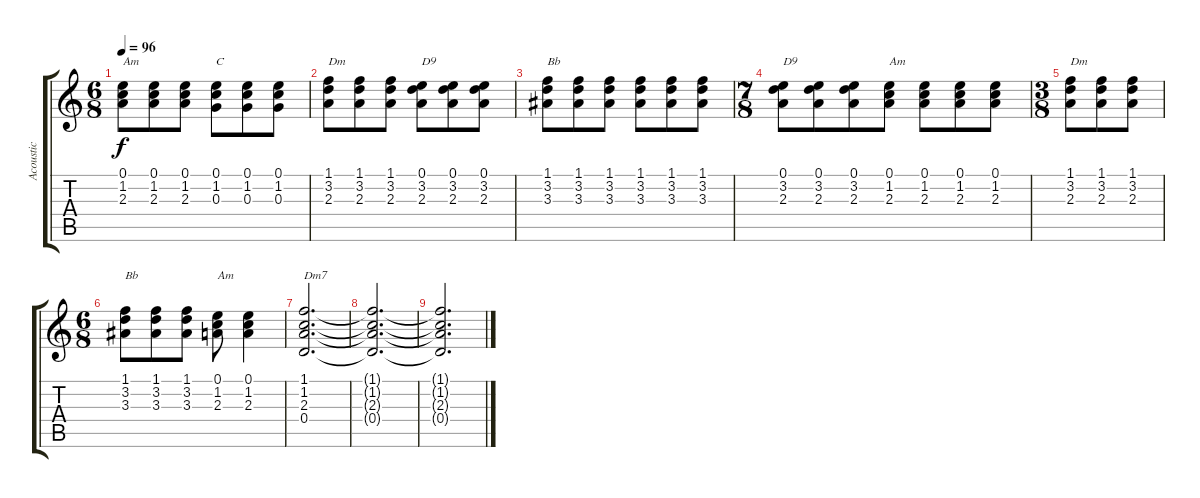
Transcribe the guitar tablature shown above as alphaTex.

\track ("Acoustic" "Acoustic") {instrument acousticguitarsteel}
\staff {score tabs}
\tuning (E4 B3 G3 D3 A2 E2) {hide}
\ts (6 8)
\tempo 96
\clef g2
\ks c
(0.1 1.2 2.3).8{txt "Am" dy f} (0.1 1.2 2.3).8 (0.1 1.2 2.3).8 (0.1 1.2 0.3).8{txt "C"} (0.1 1.2 0.3).8 (0.1 1.2 0.3).8 |
(1.1 3.2 2.3).8{txt "Dm"} (1.1 3.2 2.3).8 (1.1 3.2 2.3).8 (0.1 3.2 2.3).8{txt "D9"} (0.1 3.2 2.3).8 (0.1 3.2 2.3).8 |
(1.1 3.2 3.3).8{txt "Bb"} (1.1 3.2 3.3).8 (1.1 3.2 3.3).8 (1.1 3.2 3.3).8 (1.1 3.2 3.3).8 (1.1 3.2 3.3).8 |
\ts (7 8)
(0.1 3.2 2.3).8{txt "D9"} (0.1 3.2 2.3).8 (0.1 3.2 2.3).8 (0.1 1.2 2.3).8{txt "Am"} (0.1 1.2 2.3).8 (0.1 1.2 2.3).8 (0.1 1.2 2.3).8 |
\ts (3 8)
(1.1 3.2 2.3).8{txt "Dm"} (1.1 3.2 2.3).8 (1.1 3.2 2.3).8 |
\ts (6 8)
(1.1 3.2 3.3).8{txt "Bb"} (1.1 3.2 3.3).8 (1.1 3.2 3.3).8 (0.1 1.2 2.3).8{txt "Am"} (0.1 1.2 2.3).4 |
(1.1 1.2 2.3 0.4).2{d txt "Dm7"} |
(1.1{t} 1.2{t} 2.3{t} 0.4{t}).2{d} |
(1.1{t} 1.2{t} 2.3{t} 0.4{t}).2{d}
